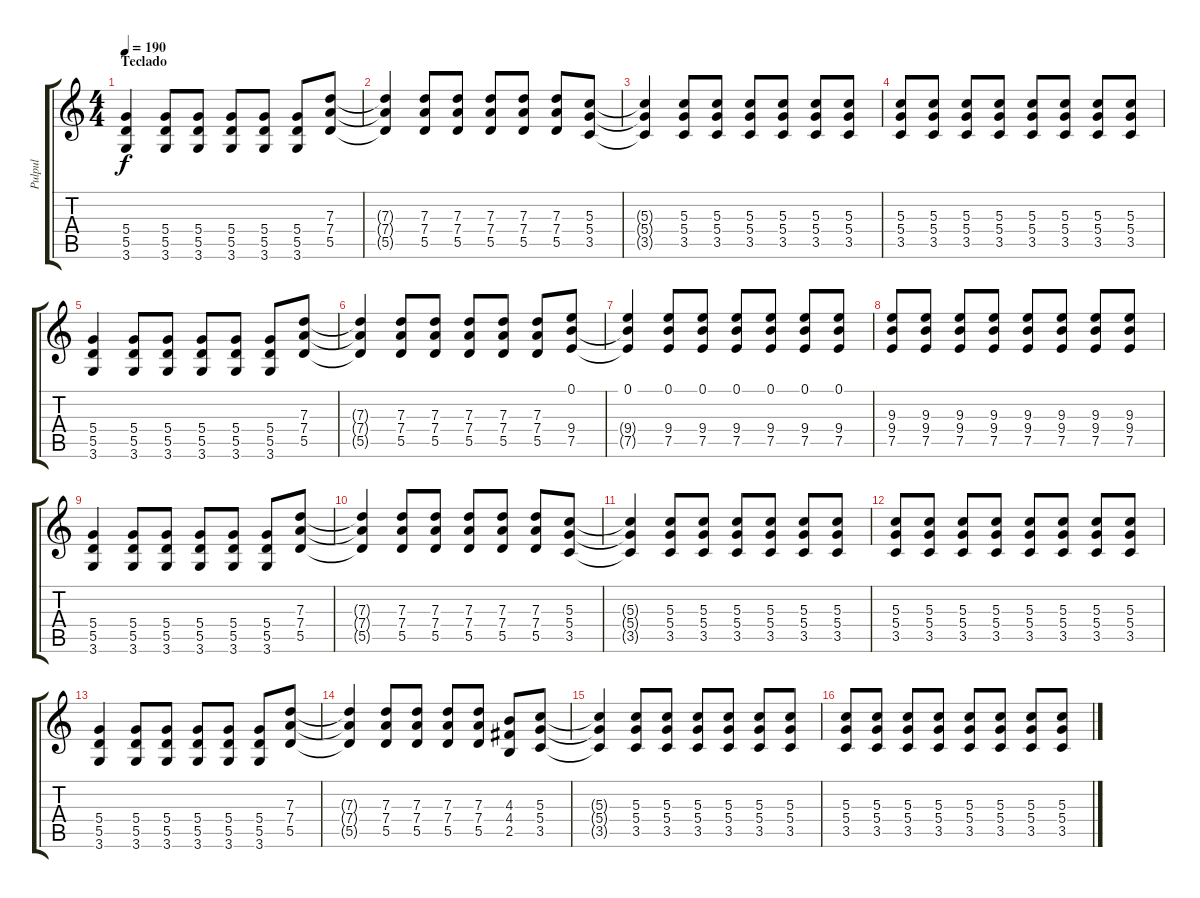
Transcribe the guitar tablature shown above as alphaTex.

\track ("Pulpul" "Pulpul") {instrument overdrivenguitar}
\staff {score tabs}
\tuning (E4 B3 G3 D3 A2 E2) {hide}
\ts (4 4)
\section ("" "Teclado")
\tempo 190
\clef g2
\ks c
(5.4 5.5 3.6).4{dy f} (5.4 5.5 3.6).8 (5.4 5.5 3.6).8 (5.4 5.5 3.6).8 (5.4 5.5 3.6).8 (5.4 5.5 3.6).8 (7.3 7.4 5.5).8 |
(7.3{t} 7.4{t} 5.5{t}).4 (7.3 7.4 5.5).8 (7.3 7.4 5.5).8 (7.3 7.4 5.5).8 (7.3 7.4 5.5).8 (7.3 7.4 5.5).8 (5.3 5.4 3.5).8 |
(5.3{t} 5.4{t} 3.5{t}).4 (5.3 5.4 3.5).8 (5.3 5.4 3.5).8 (5.3 5.4 3.5).8 (5.3 5.4 3.5).8 (5.3 5.4 3.5).8 (5.3 5.4 3.5).8 |
(5.3 5.4 3.5).8 (5.3 5.4 3.5).8 (5.3 5.4 3.5).8 (5.3 5.4 3.5).8 (5.3 5.4 3.5).8 (5.3 5.4 3.5).8 (5.3 5.4 3.5).8 (5.3 5.4 3.5).8 |
(5.4 5.5 3.6).4{volume 14 instrument distortionguitar} (5.4 5.5 3.6).8 (5.4 5.5 3.6).8 (5.4 5.5 3.6).8 (5.4 5.5 3.6).8 (5.4 5.5 3.6).8 (7.3 7.4 5.5).8 |
(7.3{t} 7.4{t} 5.5{t}).4 (7.3 7.4 5.5).8 (7.3 7.4 5.5).8 (7.3 7.4 5.5).8 (7.3 7.4 5.5).8 (7.3 7.4 5.5).8 (0.1 9.4 7.5).8 |
(0.1 9.4{t} 7.5{t}).4 (0.1 9.4 7.5).8 (0.1 9.4 7.5).8 (0.1 9.4 7.5).8 (0.1 9.4 7.5).8 (0.1 9.4 7.5).8 (0.1 9.4 7.5).8 |
(9.3 9.4 7.5).8 (9.3 9.4 7.5).8 (9.3 9.4 7.5).8 (9.3 9.4 7.5).8 (9.3 9.4 7.5).8 (9.3 9.4 7.5).8 (9.3 9.4 7.5).8 (9.3 9.4 7.5).8 |
(5.4 5.5 3.6).4 (5.4 5.5 3.6).8 (5.4 5.5 3.6).8 (5.4 5.5 3.6).8 (5.4 5.5 3.6).8 (5.4 5.5 3.6).8 (7.3 7.4 5.5).8 |
(7.3{t} 7.4{t} 5.5{t}).4 (7.3 7.4 5.5).8 (7.3 7.4 5.5).8 (7.3 7.4 5.5).8 (7.3 7.4 5.5).8 (7.3 7.4 5.5).8 (5.3 5.4 3.5).8 |
(5.3{t} 5.4{t} 3.5{t}).4 (5.3 5.4 3.5).8 (5.3 5.4 3.5).8 (5.3 5.4 3.5).8 (5.3 5.4 3.5).8 (5.3 5.4 3.5).8 (5.3 5.4 3.5).8 |
(5.3 5.4 3.5).8 (5.3 5.4 3.5).8 (5.3 5.4 3.5).8 (5.3 5.4 3.5).8 (5.3 5.4 3.5).8 (5.3 5.4 3.5).8 (5.3 5.4 3.5).8 (5.3 5.4 3.5).8 |
(5.4 5.5 3.6).4{volume 10 instrument overdrivenguitar} (5.4 5.5 3.6).8 (5.4 5.5 3.6).8 (5.4 5.5 3.6).8 (5.4 5.5 3.6).8 (5.4 5.5 3.6).8 (7.3 7.4 5.5).8 |
(7.3{t} 7.4{t} 5.5{t}).4 (7.3 7.4 5.5).8 (7.3 7.4 5.5).8 (7.3 7.4 5.5).8 (7.3 7.4 5.5).8 (4.3 4.4 2.5).8 (5.3 5.4 3.5).8 |
(5.3{t} 5.4{t} 3.5{t}).4 (5.3 5.4 3.5).8 (5.3 5.4 3.5).8 (5.3 5.4 3.5).8 (5.3 5.4 3.5).8 (5.3 5.4 3.5).8 (5.3 5.4 3.5).8 |
(5.3 5.4 3.5).8 (5.3 5.4 3.5).8 (5.3 5.4 3.5).8 (5.3 5.4 3.5).8 (5.3 5.4 3.5).8 (5.3 5.4 3.5).8 (5.3 5.4 3.5).8 (5.3 5.4 3.5).8
